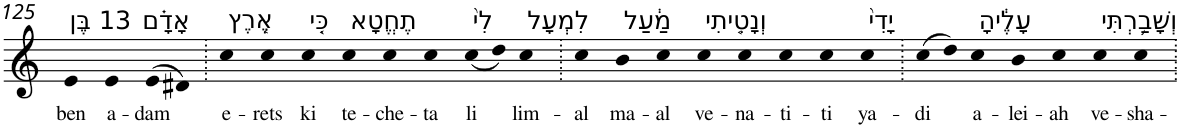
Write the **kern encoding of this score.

**kern	**text
*part1	*part1
*staff1	*staff1
*I"Piano	*
*I'Pno	*
!!LO:PB:g=z
*clefG2	*
*k[]	*
=125	=125
!LO:TX:a:t=13 בֶּן	!
!	!LO:LY:b
4e	ben
!LO:TX:a:t=אָדָ֗ם	!
!	!LO:LY:b
4e	a-
!	!LO:LY:b
(>8e	-dam
8d#X)	.
=126.	=126.
!LO:TX:a:t=אֶ֚רֶץ	!
!	!LO:LY:b
4cc	e-
!	!LO:LY:b
4cc	-rets
!LO:TX:a:t=כִּ֤י	!
!	!LO:LY:b
4cc	ki
!LO:TX:a:t=תֶחֱטָא	!
!	!LO:LY:b
4cc	te-
!	!LO:LY:b
4cc	-che-
!	!LO:LY:b
4cc	-ta
!LO:TX:a:t=לִי֙	!
!	!LO:LY:b
(<8cc	li
8dd)	.
!LO:TX:a:t=לִמְעָל	!
!	!LO:LY:b
4cc	lim-
=127.	=127.
!	!LO:LY:b
4cc	-al
!LO:TX:a:t=מַ֔עַל	!
!	!LO:LY:b
4b	ma-
!	!LO:LY:b
4cc	-al
!LO:TX:a:t=וְנָטִ֤יתִי	!
!	!LO:LY:b
4cc	ve-
!	!LO:LY:b
4cc	-na-
!	!LO:LY:b
4cc	-ti-
!	!LO:LY:b
4cc	-ti
!LO:TX:a:t=יָדִי֙	!
!	!LO:LY:b
4cc	ya-
=128.	=128.
!	!LO:LY:b
(>8cc	-di
8dd)	.
!LO:TX:a:t=עָלֶ֔יהָ	!
!	!LO:LY:b
4cc	a-
!	!LO:LY:b
4b	-lei-
!	!LO:LY:b
4cc	-ah
!LO:TX:a:t=וְשָׁבַ֥רְתִּי	!
!	!LO:LY:b
4cc	ve-
!	!LO:LY:b
4cc	-sha-
=.	=.
*-	*-
